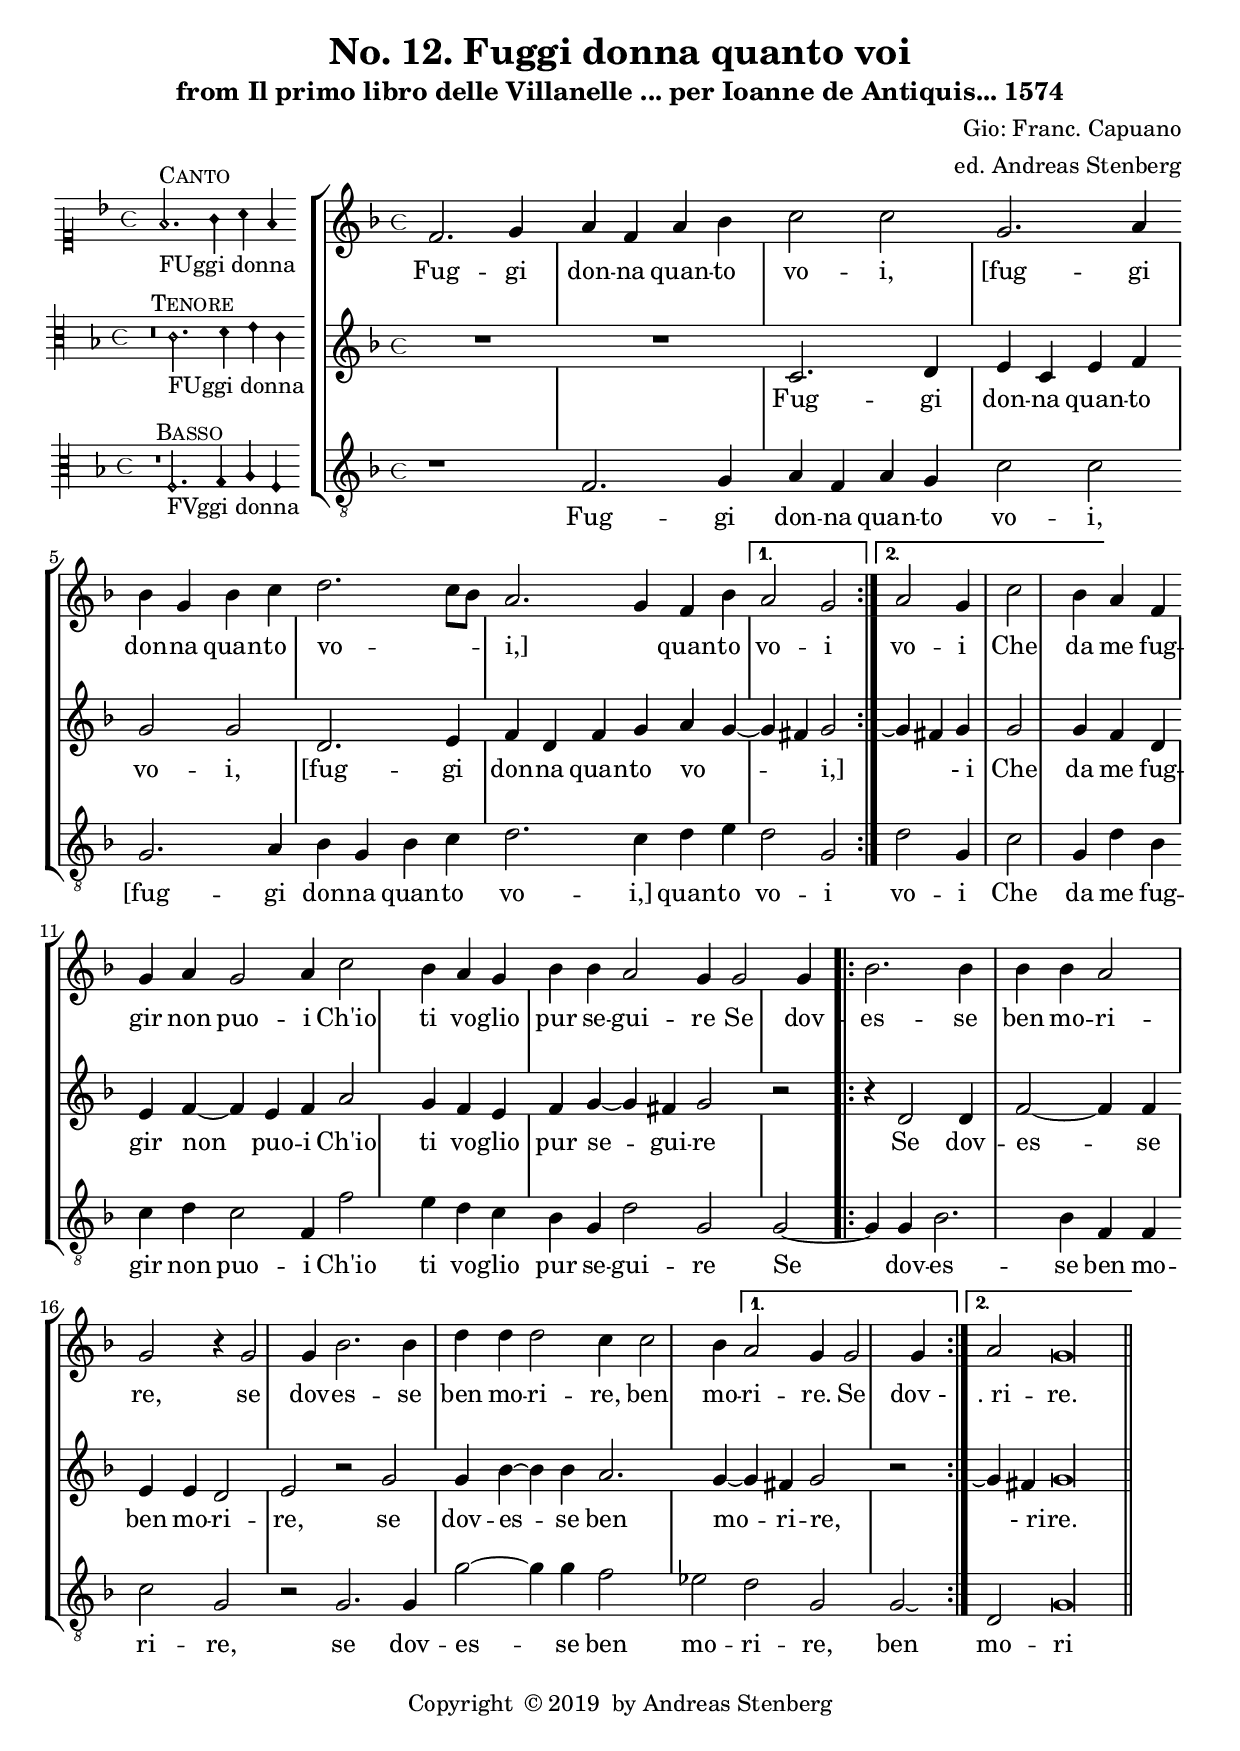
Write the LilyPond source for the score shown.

\version "2.18.0"
\include "deutsch.ly"
#(append! supported-clefs '(("mensural-f3" . ("clefs.mensural.f" 0 0))))
ficta = \once \set suggestAccidentals =##t
\header {
  title = "No. 12. Fuggi donna quanto voi"
  subtitle = "from Il primo libro delle Villanelle ... per Ioanne de Antiquis... 1574"
  composer = "Gio: Franc. Capuano"
  arranger = "ed. Andreas Stenberg"
  poet = ""
  meter =""
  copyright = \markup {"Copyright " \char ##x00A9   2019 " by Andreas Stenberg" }
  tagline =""
}
global = {
  \key f \major
  \override Staff.TimeSignature.style = #'mensural
}
%% PDF p.27 - 28.
sopMusic = \relative c' {

  \set Score.tempoHideNote = ##t
  \tempo 2 = 76
  \time 4/4
  \set Timing.measureLength = #(ly:make-moment 4/4)
  \override Staff.BarLine.transparent =##t
  \repeat volta 2 {
    f2. g4
    a4 f4 a4 b4
    c2 c2
    g2. a4
    b4 g4 b4 c4
    d2.( c8 b8)
    \set Timing.measureLength = #(ly:make-moment 6/4)
    a2.( g4)				%% end of first line in orig.
    f4 b4
  \set Timing.measureLength = #(ly:make-moment 4/4)
  }
  \alternative {
    { a2 g2 \revert Staff.BarLine.transparent  }
    { \set Timing.measureLength = #(ly:make-moment 6/4)
       a2 g4 \bar "|"
        c2 b4 }
  }
  \set Timing.measureLength = #(ly:make-moment 4/4)
  \override Staff.BarLine.transparent =##t
  a4 f4 g4 a4
  \set Timing.measureLength = #(ly:make-moment 6/4)
  g2 a4 c2 b4
  \set Timing.measureLength = #(ly:make-moment 4/4)
  a4 g4 b4 b4
  \set Timing.measureLength = #(ly:make-moment 6/4)
  a2
  g4 g2 g4
  \revert Staff.BarLine.transparent
  \repeat volta 2 {
  \set Timing.measureLength = #(ly:make-moment 6/4)
    b2. b4 b4 b4
    \set Timing.measureLength = #(ly:make-moment 4/4)
    a2 g2
    r4 g2 g4
    \set Timing.measureLength = #(ly:make-moment 6/4)
    b2. b4 d4 d4
    d2 c4 c2 b4
  }
  \alternative {
    { a2 g4 g2 g4 }
    { \cadenzaOn a2 g\longa }
  }
  \bar "||"
}
sopWords = \lyricmode {
  Fug -- gi don -- na quan -- to vo -- i,
  [fug -- gi don -- na quan -- to vo -- i,]
  quan -- to vo -- i
  vo -- i
  Che da me fug -- gir non puo -- i
  Ch'io ti vo -- glio pur se -- gui -- re
  Se dov -- es -- se ben mo -- ri -- re,
  se dov -- es -- se ben mo -- ri -- re,
  ben mo -- ri -- re.
  Se "dov -"
  ". ri" -- re.
}
%% PDF p. 75 - 76.
altoMusic = \relative c' {
  \override Staff.BarLine.transparent  =##t
  \repeat volta 2 {
    R1
    R1
    c2. d4
    e4 c4 e4 f4
    g2 g2
    d2. e4
    f4 d4 f4 g4 a4( g4~
  }
  \alternative {
    { g4 fis4) g2 			%5 end of first line in orig.
      \revert Staff.BarLine.transparent
    }
    { g4\repeatTie fis4 g4 g2 g4
    }
  }
  \override Staff.BarLine.transparent =##t
  f4 d4 e4 f4~
  f4 e4 f4 a2 g4
  f4 e4 f4 g4~
  g4 fis4 g2 r2
  \revert Staff.BarLine.transparent
  \repeat volta 2 {
  r4 d2 d4  f2~
  \override Staff.BarLine.transparent =##t
  f4 f4					%5 end of second line.
  e4 e4
  d2 e2
  r2 g2 g4 b4~
  b4 b4 a2. g4~
  }
  \alternative {
    { g4 fis4 g2 r2 \revert Staff.BarLine.transparent }
    { g4\repeatTie fis4 g\longa }
  }
}

altoWords = \lyricmode {
  Fug -- gi don -- na quan -- to vo -- i,
  [fug -- gi don -- na quan -- to vo -- i,]
  _ _ "- i"
  Che da me fug -- gir non puo -- i
  Ch'io ti vo -- glio pur se -- gui -- re
  Se dov -- es -- se ben mo -- ri -- re,
  se dov -- es -- se ben mo -- ri -- re,
  _ "- ri" -- re.
}
%% PDF p.123 - 124.
bassMusic = \relative c {
  \clef "G_8"
  \override Staff.BarLine.transparent =##t
  \repeat volta 2 {
    r1
    f2. g4
    a4 f4 a4 g4
    c2 c2
    g2. a4
    b4 g4 b4 c4
    d2. c4 d4 e4

  }
  \alternative {
    { d2			%% end of first line in orig.
      g,2 \revert Staff.BarLine.transparent }
    { d'2 g,4 c2 g4 }
  }
  \override Staff.BarLine.transparent =##t
  d'4 b4 c4 d4
  c2 f,4 f'2 e4
  d4 c4 b4 g4
  d'2 g,2 g2~
  \revert Staff.BarLine.transparent
  \repeat volta 2 {
    g4 g4 			%% end of second line.
    b2. b4
    \override Staff.BarLine.transparent =##t
    f4 f4 c'2
    g2 r2
    g2. g4 g'2~
    g4 g4 f2 es2
  }
  \alternative {
    { d2 g,2 g2 \laissezVibrer \revert Staff.BarLine.transparent }
    { d2 g\longa }
  }
}

bassWords = \lyricmode {
  Fug -- gi don -- na quan -- to vo -- i,
  [fug -- gi don -- na quan -- to vo -- i,]
  quan -- to vo -- i
  vo -- i
  Che da me fug -- gir non puo -- i
  Ch'io ti vo -- glio pur se -- gui -- re
  Se dov -- es -- se ben mo -- ri -- re,
  se dov -- es -- se ben mo -- ri -- re,
  ben mo -- ri -- re.
  Se "dov -"
  ". ri" -- re.
}
incipitDiscantus = \markup {
  \score {
    {
      %      \set Staff.instrumentName = #"Tenor "
      \override NoteHead.style = #'neomensural
      \override Rest.style = #'neomensural
      \override Staff.TimeSignature.style = #'mensural
      \override Staff.KeySignature.style = #'petrucci
      \cadenzaOn
      \clef "petrucci-c1"
      \key f \major
      \time 4/4

      f'2.^\markup { \smallCaps"Canto"}
      _"FUggi donna"
      g'4 a'4 f'4
    }
    \layout {
      \context {
        \Voice
        \remove "Ligature_bracket_engraver"
        \consists "Mensural_ligature_engraver"
      }
      line-width = 4.5\cm
    }
  }
}


incipitAltus = \markup {
  \score {
    {
      %      \set Staff.instrumentName = #"Tenor "
      \override NoteHead.style = #'neomensural
      \override Rest.style = #'neomensural
      \override Staff.TimeSignature.style = #'mensural
      \cadenzaOn
      \clef "petrucci-c3"
      \key f \major
      \time 4/4
      r\breve^\markup \smallCaps"Tenore"
      c'2._"FUggi donna"
      d'4 e'4 c'4
    }
    \layout {
      \context {
        \Voice
        \remove "Ligature_bracket_engraver"
        \consists "Mensural_ligature_engraver"
      }
      line-width = 4.5\cm
    }
  }
}


incipitBassus = \markup {
  \score {
    {
      %      \set Staff.instrumentName = #"Tenor "
      \override NoteHead.style = #'neomensural
      \override Rest.style = #'neomensural
      \override Staff.TimeSignature.style = #'mensural
      \cadenzaOn
      \clef "petrucci-c3"
      \key f \major
      \time 4/4
      r1^\markup \smallCaps"Basso"
      f2._"FVggi donna"
      g4 a4 f4
    }
    \layout {
      \context {
        \Voice
        \remove "Ligature_bracket_engraver"
        \consists "Mensural_ligature_engraver"
      }
      line-width = 4.5\cm
    }
  }
}


\score {
  <<
    \new StaffGroup \with {
      \override VerticalAxisGroup.staff-staff-spacing = #'((basic-distance . 12))
    } <<
      \new Staff = treble <<
        \set Staff.instrumentName = \incipitDiscantus
        \new Voice = "sopranos" {
          \set  Staff.midiInstrument ="choir aahs"
          %	\voiceOne
          << \global \sopMusic >>
        }
      >>
      \new Lyrics = sopranos { s1 }

      \new Staff = "medius" <<
        \set Staff.instrumentName = \incipitAltus

        \new Voice = "altos" {
          %	\voiceTwo
          \set  Staff.midiInstrument ="choir aahs"
          << \global \altoMusic >>
        }
      >>

      \new Lyrics = "altos" { s1 }

      \new Staff ="basses" {
        \set Staff.instrumentName = \incipitBassus

        \new Voice = "basses" {
          \set  Staff.midiInstrument ="choir aahs"
          \clef "treble_8"
          %	\voiceTwo
          << \global \bassMusic >>
        }
      }
    >>
    \new Lyrics = basses { s1 }

    \context Lyrics = sopranos \lyricsto sopranos \sopWords
    \context Lyrics = altos \lyricsto altos \altoWords
    \context Lyrics = basses \lyricsto basses \bassWords
  >>
  \layout {
    \context {
      \Score
      % no bars in staves
      %      \override BarLine.transparent = ##t

    }
    % the next three instructions keep the lyrics between the bar lines
    \context {
      \Lyrics
      \consists "Bar_engraver"
      \override BarLine.transparent = ##t
    }
    \context {
      \StaffGroup
      \consists "Separating_line_group_engraver"
    }
    \context {
      \Voice
      % no slurs
      \override Slur.transparent = ##t
      % Comment in the below "\remove" command to allow line
      % breaking also at those barlines where a note overlaps
      % into the next bar.  The command is commented out in this
      % short example score, but especially for large scores, you
      % will typically yield better line breaking and thus improve
      % overall spacing if you comment in the following command.
      %\remove "Forbid_line_break_engraver"
    }
    indent = 4.5\cm
  }

}

\markup {
  \fill-line {
    \column {
      \line { \justify-string #"Fuggi pur ch'al tuo dispetto

Di sequirti ti prometto

Questa impresa ho daa fivire

Se dovesse ..." }

      \vspace #1.5
      \line { \justify-string #"Fuggi pur ch'io son contento

Di seguirti com' al vento

Hai daa far il mio desire

Se dovessi ..." }

      \vspace #1.5
      \line { \justify-string #"Non fuggir piu donn' hormai

Che scampar tu non potrai

Che per forz' o donn' altiera

Fi farò mia pregionera." }

      \vspace #1.5
    }
  }
}

\score {
  \unfoldRepeats
  <<
    \new StaffGroup <<
      \new Staff = treble <<
        \set Staff.instrumentName = \incipitDiscantus
        \new Voice = "sopranos" {
          \set  Staff.midiInstrument ="choir aahs"
          %	\voiceOne
          << \global \sopMusic >>
        }
      >>
      \new Lyrics = sopranos { s1 }

      \new Staff = "medius" <<
        \set Staff.instrumentName = \incipitAltus

        \new Voice = "altos" {
          %	\voiceTwo
          \set  Staff.midiInstrument ="choir aahs"
          << \global \altoMusic >>
        }
      >>

      \new Lyrics = "altos" { s1 }

      \new Staff ="basses" {
        \set Staff.instrumentName = \incipitBassus

        \new Voice = "basses" {
          \set  Staff.midiInstrument ="choir aahs"
          \clef "G_8"
          %	\voiceTwo
          << \global \bassMusic >>
        }
      }
    >>
    \new Lyrics = basses { s1 }

    \context Lyrics = sopranos \lyricsto sopranos \sopWords
    \context Lyrics = altos \lyricsto altos \altoWords
    \context Lyrics = basses \lyricsto basses \bassWords
  >>
  \midi {}
}
\paper {
  ragged-bottom = ##t
  ragged-last-bottom = ##t
  ragged-last = ##t
}

%{
convert-ly.py (GNU LilyPond) 2.18.2  convert-ly.py: Processing `'...
Applying conversion: 2.15.7, 2.15.9, 2.15.10, 2.15.16, 2.15.17,
2.15.18, 2.15.19, 2.15.20, 2.15.25, 2.15.32, 2.15.39, 2.15.40,
2.15.42, 2.15.43, 2.16.0, 2.17.0, 2.17.4, 2.17.5, 2.17.6, 2.17.11,
2.17.14, 2.17.15, 2.17.18, 2.17.19, 2.17.20, 2.17.25, 2.17.27,
2.17.29, 2.17.97, 2.18.0
%}
